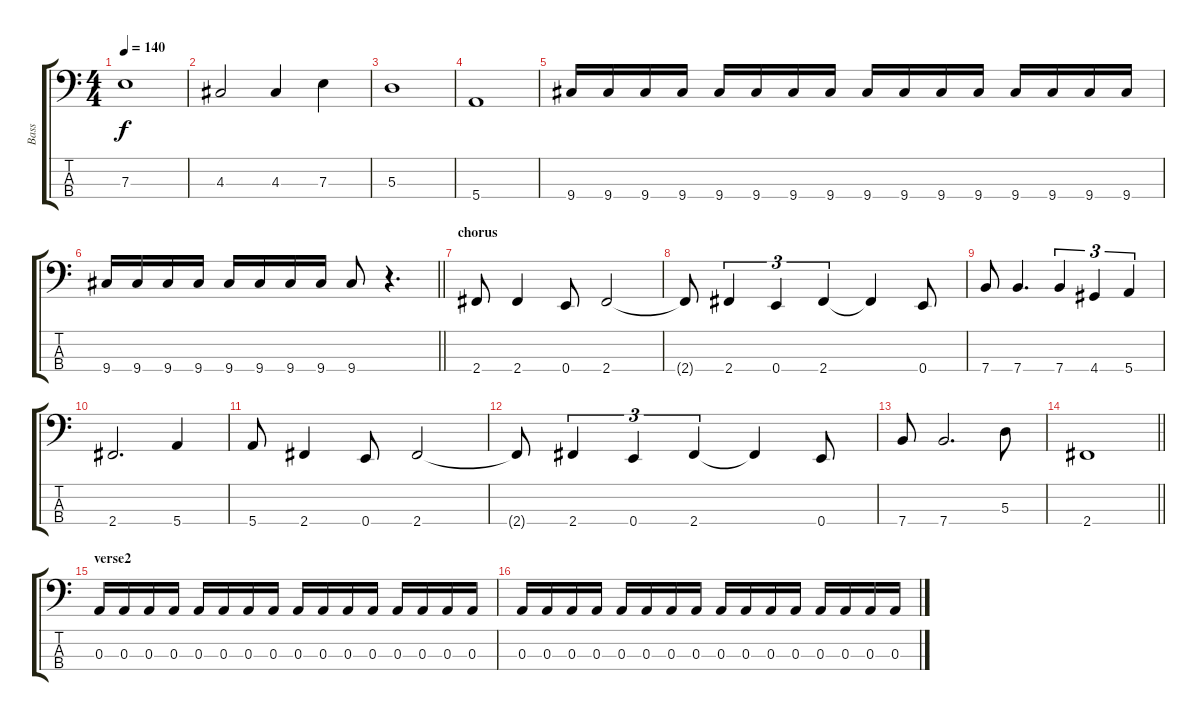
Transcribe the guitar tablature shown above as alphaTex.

\track ("Bass" "Bass") {instrument electricbassfinger}
\staff {score tabs}
\tuning (G2 D2 A1 E1) {hide}
\ts (4 4)
\tempo 140
\clef f4
\ks c
7.3.1{dy f} |
4.3.2 4.3.4 7.3.4 |
5.3.1 |
5.4.1 |
9.4.16 9.4.16 9.4.16 9.4.16 9.4.16 9.4.16 9.4.16 9.4.16 9.4.16 9.4.16 9.4.16 9.4.16 9.4.16 9.4.16 9.4.16 9.4.16 |
\barLineRight lightlight
9.4.16 9.4.16 9.4.16 9.4.16 9.4.16 9.4.16 9.4.16 9.4.16 9.4.8 r.4{d} |
\section ("" "chorus")
2.4.8 2.4.4 0.4.8 2.4.2 |
2.4{t}.8 2.4.4{tu (3 2)} 0.4.4{tu (3 2)} 2.4.4{tu (3 2)} 2.4{t}.4 0.4.8 |
7.4.8 7.4.4{d} 7.4.4{tu (3 2)} 4.4.4{tu (3 2)} 5.4.4{tu (3 2)} |
2.4.2{d} 5.4.4 |
5.4.8 2.4.4 0.4.8 2.4.2 |
2.4{t}.8 2.4.4{tu (3 2)} 0.4.4{tu (3 2)} 2.4.4{tu (3 2)} 2.4{t}.4 0.4.8 |
7.4.8 7.4.2{d} 5.3.8 |
\barLineRight lightlight
2.4.1 |
\section ("" "verse2")
0.3.16 0.3.16 0.3.16 0.3.16 0.3.16 0.3.16 0.3.16 0.3.16 0.3.16 0.3.16 0.3.16 0.3.16 0.3.16 0.3.16 0.3.16 0.3.16 |
0.3.16 0.3.16 0.3.16 0.3.16 0.3.16 0.3.16 0.3.16 0.3.16 0.3.16 0.3.16 0.3.16 0.3.16 0.3.16 0.3.16 0.3.16 0.3.16
